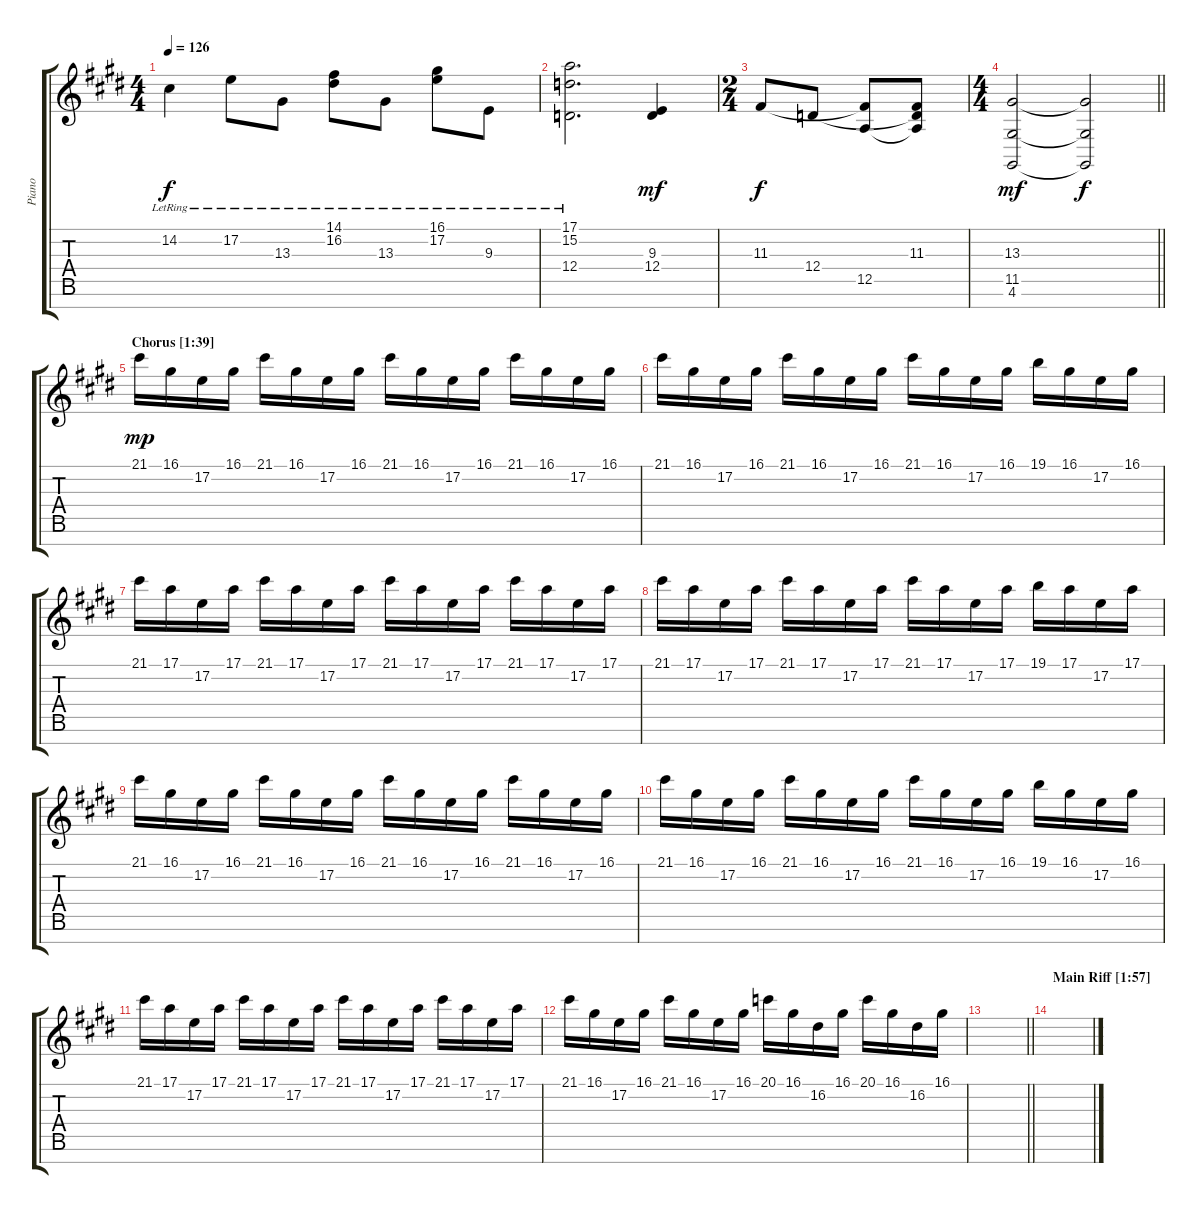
\track ("Piano" "Piano") {instrument acousticgrandpiano}
\staff {score tabs}
\tuning (E4 B3 G3 D3 A2 E2 B1) {hide}
\ts (4 4)
\tempo 126
\clef g2
\ks c#minor
14.2{lr}.4{dy f} 17.2{lr}.8 13.3{lr}.8 (14.1{lr} 16.2{lr}).8 13.3{lr}.8 (16.1{lr} 17.2{lr}).8 9.3{lr}.8 |
(17.1{lr} 15.2{lr} 12.4).2{d} (9.3 12.4).4{dy mf} |
\ts (2 4)
11.3.8{dy f} 12.4.8 (11.3{t} 12.5).8 (11.3 12.4{t} 12.5{t}).8 |
\ts (4 4)
\barLineRight lightlight
(13.3 11.5 4.6).2{dy mf} (13.3{t} 11.5{t} 4.6{t}).2{dy f} |
\section ("" "Chorus [1:39]")
21.1.16{dy mp} 16.1.16 17.2.16 16.1.16 21.1.16 16.1.16 17.2.16 16.1.16 21.1.16 16.1.16 17.2.16 16.1.16 21.1.16 16.1.16 17.2.16 16.1.16 |
21.1.16 16.1.16 17.2.16 16.1.16 21.1.16 16.1.16 17.2.16 16.1.16 21.1.16 16.1.16 17.2.16 16.1.16 19.1.16 16.1.16 17.2.16 16.1.16 |
21.1.16 17.1.16 17.2.16 17.1.16 21.1.16 17.1.16 17.2.16 17.1.16 21.1.16 17.1.16 17.2.16 17.1.16 21.1.16 17.1.16 17.2.16 17.1.16 |
21.1.16 17.1.16 17.2.16 17.1.16 21.1.16 17.1.16 17.2.16 17.1.16 21.1.16 17.1.16 17.2.16 17.1.16 19.1.16 17.1.16 17.2.16 17.1.16 |
21.1.16 16.1.16 17.2.16 16.1.16 21.1.16 16.1.16 17.2.16 16.1.16 21.1.16 16.1.16 17.2.16 16.1.16 21.1.16 16.1.16 17.2.16 16.1.16 |
21.1.16 16.1.16 17.2.16 16.1.16 21.1.16 16.1.16 17.2.16 16.1.16 21.1.16 16.1.16 17.2.16 16.1.16 19.1.16 16.1.16 17.2.16 16.1.16 |
21.1.16 17.1.16 17.2.16 17.1.16 21.1.16 17.1.16 17.2.16 17.1.16 21.1.16 17.1.16 17.2.16 17.1.16 21.1.16 17.1.16 17.2.16 17.1.16 |
21.1.16 16.1.16 17.2.16 16.1.16 21.1.16 16.1.16 17.2.16 16.1.16 20.1.16 16.1.16 16.2.16 16.1.16 20.1.16 16.1.16 16.2.16 16.1.16 |
\barLineRight lightlight
|
\section ("" "Main Riff [1:57]")
